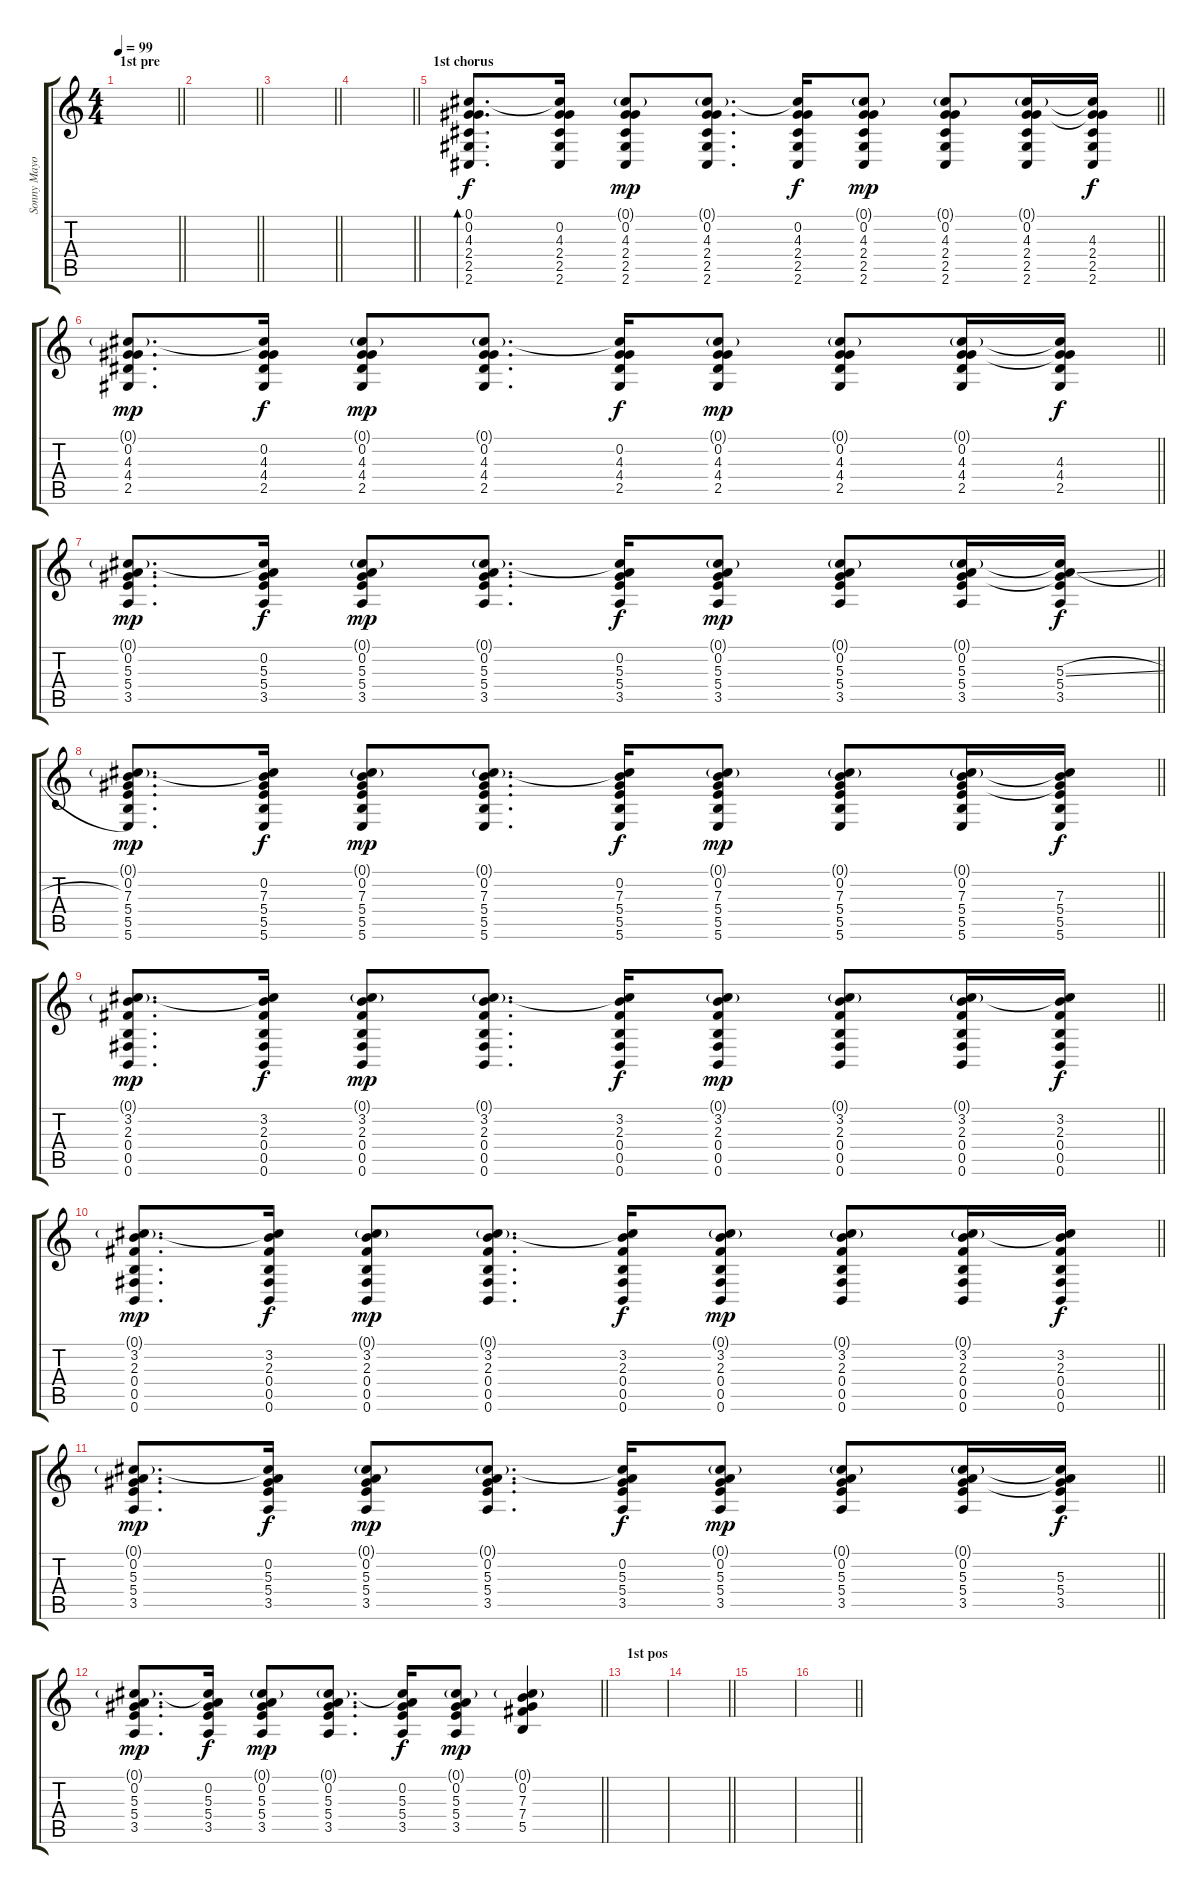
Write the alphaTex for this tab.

\track ("Sonny Mayo/Clint Lowery clean" "Sonny Mayo") {instrument acousticguitarsteel}
\staff {score tabs}
\tuning (Db4 Ab3 E3 B2 Gb2 B1) {hide}
\ts (4 4)
\section ("" "1st pre")
\tempo 99
\clef g2
\barLineRight lightlight
\ks c
|
\barLineRight lightlight
|
\barLineRight lightlight
|
\barLineRight lightlight
|
\section ("" "1st chorus")
\barLineRight lightlight
(0.1 0.2 4.3 2.4 2.5 2.6).8{d bd 120} (0.1{t} 0.2 4.3 2.4 2.5 2.6).16 (0.1{g} 0.2 4.3 2.4 2.5 2.6).8{dy mp} (0.1{g} 0.2 4.3 2.4 2.5 2.6).8{d} (0.1{t} 0.2 4.3 2.4 2.5 2.6).16{dy f} (0.1{g} 0.2 4.3 2.4 2.5 2.6).8{dy mp} (0.1{g} 0.2 4.3 2.4 2.5 2.6).8 (0.1{g} 0.2 4.3 2.4 2.5 2.6).16 (0.1{t} 0.2{t} 4.3 2.4 2.5 2.6).16{dy f} |
\barLineRight lightlight
(0.1{g} 0.2 4.3 4.4 2.5).8{d dy mp} (0.1{t} 0.2 4.3 4.4 2.5).16{dy f} (0.1{g} 0.2 4.3 4.4 2.5).8{dy mp} (0.1{g} 0.2 4.3 4.4 2.5).8{d} (0.1{t} 0.2 4.3 4.4 2.5).16{dy f} (0.1{g} 0.2 4.3 4.4 2.5).8{dy mp} (0.1{g} 0.2 4.3 4.4 2.5).8 (0.1{g} 0.2 4.3 4.4 2.5).16 (0.1{t} 0.2{t} 4.3 4.4 2.5).16{dy f} |
\barLineRight lightlight
(0.1{g} 0.2 5.3 5.4 3.5).8{d dy mp} (0.1{t} 0.2 5.3 5.4 3.5).16{dy f} (0.1{g} 0.2 5.3 5.4 3.5).8{dy mp} (0.1{g} 0.2 5.3 5.4 3.5).8{d} (0.1{t} 0.2 5.3 5.4 3.5).16{dy f} (0.1{g} 0.2 5.3 5.4 3.5).8{dy mp} (0.1{g} 0.2 5.3 5.4 3.5).8 (0.1{g} 0.2 5.3 5.4 3.5).16 (0.1{t} 0.2{t} 5.3{sl} 5.4 3.5).16{dy f} |
\barLineRight lightlight
(0.1{g} 0.2 7.3 5.4 5.5 5.6).8{d dy mp} (0.1{t} 0.2 7.3 5.4 5.5 5.6).16{dy f} (0.1{g} 0.2 7.3 5.4 5.5 5.6).8{dy mp} (0.1{g} 0.2 7.3 5.4 5.5 5.6).8{d} (0.1{t} 0.2 7.3 5.4 5.5 5.6).16{dy f} (0.1{g} 0.2 7.3 5.4 5.5 5.6).8{dy mp} (0.1{g} 0.2 7.3 5.4 5.5 5.6).8 (0.1{g} 0.2 7.3 5.4 5.5 5.6).16 (0.1{t} 0.2{t} 7.3 5.4 5.5 5.6).16{dy f} |
\barLineRight lightlight
(0.1{g} 3.2 2.3 0.4 0.5 0.6).8{d dy mp} (0.1{t} 3.2 2.3 0.4 0.5 0.6).16{dy f} (0.1{g} 3.2 2.3 0.4 0.5 0.6).8{dy mp} (0.1{g} 3.2 2.3 0.4 0.5 0.6).8{d} (0.1{t} 3.2 2.3 0.4 0.5 0.6).16{dy f} (0.1{g} 3.2 2.3 0.4 0.5 0.6).8{dy mp} (0.1{g} 3.2 2.3 0.4 0.5 0.6).8 (0.1{g} 3.2 2.3 0.4 0.5 0.6).16 (0.1{t} 3.2 2.3 0.4 0.5 0.6).16{dy f} |
\barLineRight lightlight
(0.1{g} 3.2 2.3 0.4 0.5 0.6).8{d dy mp} (0.1{t} 3.2 2.3 0.4 0.5 0.6).16{dy f} (0.1{g} 3.2 2.3 0.4 0.5 0.6).8{dy mp} (0.1{g} 3.2 2.3 0.4 0.5 0.6).8{d} (0.1{t} 3.2 2.3 0.4 0.5 0.6).16{dy f} (0.1{g} 3.2 2.3 0.4 0.5 0.6).8{dy mp} (0.1{g} 3.2 2.3 0.4 0.5 0.6).8 (0.1{g} 3.2 2.3 0.4 0.5 0.6).16 (0.1{t} 3.2 2.3 0.4 0.5 0.6).16{dy f} |
\barLineRight lightlight
(0.1{g} 0.2 5.3 5.4 3.5).8{d dy mp} (0.1{t} 0.2 5.3 5.4 3.5).16{dy f} (0.1{g} 0.2 5.3 5.4 3.5).8{dy mp} (0.1{g} 0.2 5.3 5.4 3.5).8{d} (0.1{t} 0.2 5.3 5.4 3.5).16{dy f} (0.1{g} 0.2 5.3 5.4 3.5).8{dy mp} (0.1{g} 0.2 5.3 5.4 3.5).8 (0.1{g} 0.2 5.3 5.4 3.5).16 (0.1{t} 0.2{t} 5.3 5.4 3.5).16{dy f} |
\barLineRight lightlight
(0.1{g} 0.2 5.3 5.4 3.5).8{d dy mp} (0.1{t} 0.2 5.3 5.4 3.5).16{dy f} (0.1{g} 0.2 5.3 5.4 3.5).8{dy mp} (0.1{g} 0.2 5.3 5.4 3.5).8{d} (0.1{t} 0.2 5.3 5.4 3.5).16{dy f} (0.1{g} 0.2 5.3 5.4 3.5).8{dy mp} (0.1{g} 0.2 7.3 7.4 5.5).4 |
\section ("" "1st pos")
|
\barLineRight lightlight
|
|
\barLineRight lightlight
